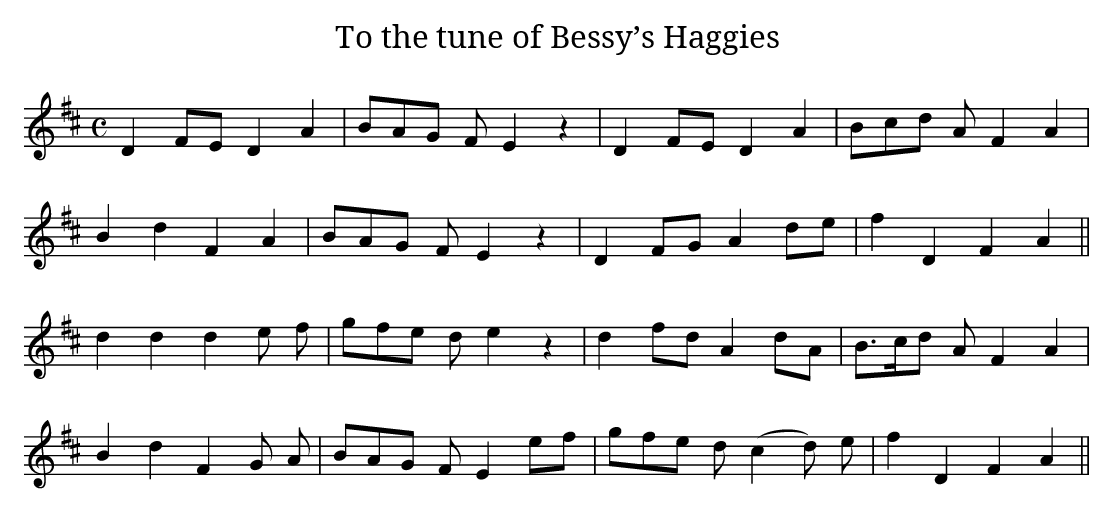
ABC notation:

X:1
T:To the tune of Bessy’s Haggies
M:C
L:1/8
K:D
D2 FE D2 A2|BAG F E2 z2|D2 FE D2A2|Bcd A F2A2|
B2d2F2A2|BAG F E2z2|D2 FG A2 de|f2D2F2A2||
d2d2 d2-e f |gfe d e2z2|d2 fd A2 dA|B>cd A F2A2|
B2d2 F2-G A|BAG F E2 ef|gfe d (c2d) e|f2 D2 F2A2||
